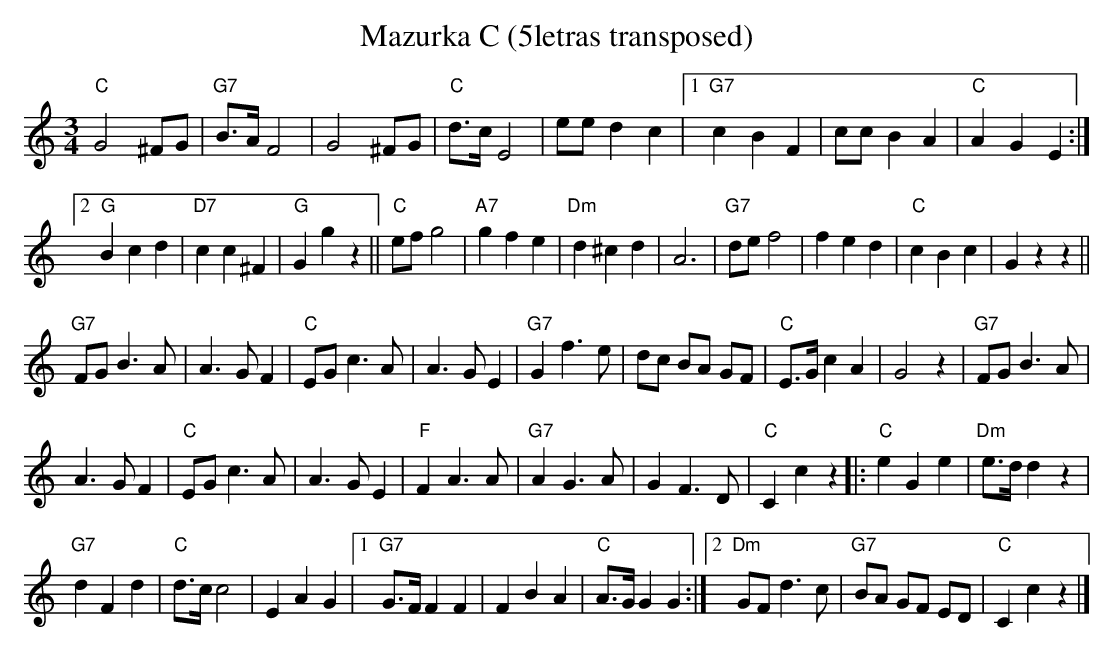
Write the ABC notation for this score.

X:1
T:Mazurka C (5letras transposed)
M:3/4
L:1/8
K:C transpose=3 %%MIDI gchordon
"C"G4 ^FG | "G7"B>AF4 | G4 ^FG | "C"d>c E4 | eed2c2 |1 "G7"c2B2F2 | ccB2A2 | "C"A2G2E2 :|2
"G"B2c2d2 | "D7"c2c2^F2 | "G"G2g2z2 || "C"efg4 | "A7"g2f2e2 | "Dm"d2^c2d2 | A6 | "G7"def4 | f2e2d2 | "C"c2B2c2 | G2z2z2 ||
"G7"FG B3A | A3GF2 | "C"EGc3A | A3GE2 | "G7"G2f3e | dc BA GF | "C"E>Gc2A2 | G4z2 | "G7"FGB3A |
A3GF2 | "C"EGc3A | A3GE2 | "F"F2A3A | "G7"A2G3A | G2F3D | "C"C2c2z2 |: "C"e2G2e2 | "Dm"e>dd2z2 |
"G7"d2F2d2 | "C"d>cc4 | E2A2G2 |1 "G7"G>F F2F2 | F2B2A2 | "C"A>GG2G2 :|2 "Dm"GF d3c | "G7"BA GF ED | "C"C2c2z2 |]
